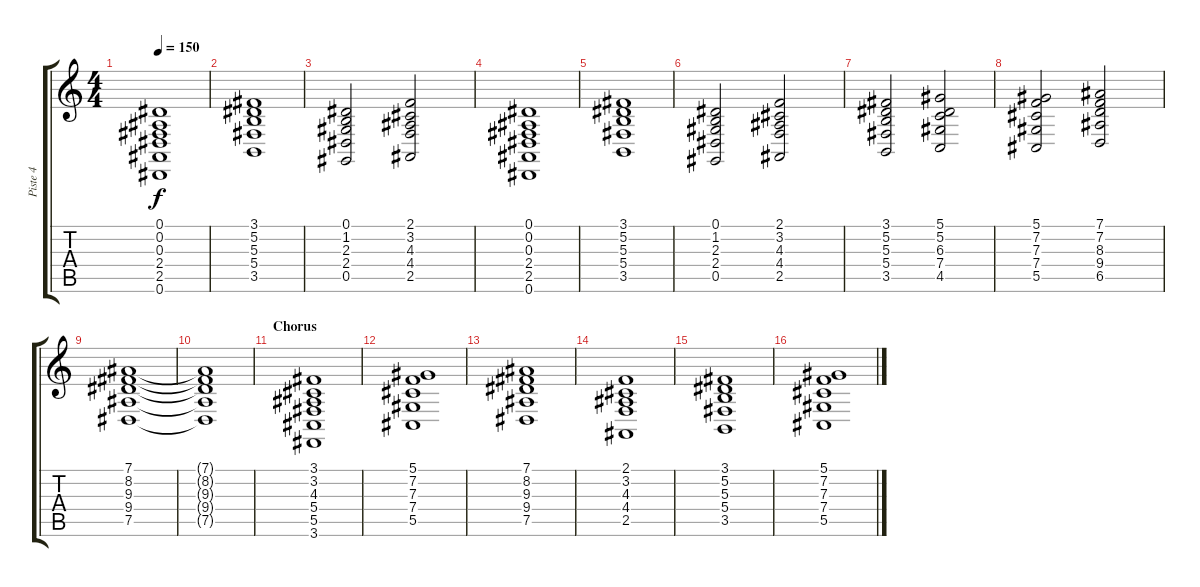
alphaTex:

\track ("Piste 4" "Piste 4") {instrument stringensemble1}
\staff {score tabs}
\tuning (Eb4 Bb3 Gb3 Db3 Ab2 Eb2) {hide}
\ts (4 4)
\tempo 150
\clef g2
\ks c
(0.1 0.2 0.3 2.4 2.5 0.6).1{dy f} |
(3.1 5.2 5.3 5.4 3.5).1 |
(0.1 1.2 2.3 2.4 0.5).2 (2.1 3.2 4.3 4.4 2.5).2 |
(0.1 0.2 0.3 2.4 2.5 0.6).1 |
(3.1 5.2 5.3 5.4 3.5).1 |
(0.1 1.2 2.3 2.4 0.5).2 (2.1 3.2 4.3 4.4 2.5).2 |
(3.1 5.2 5.3 5.4 3.5).2 (5.1 5.2 6.3 7.4 4.5).2 |
(5.1 7.2 7.3 7.4 5.5).2 (7.1 7.2 8.3 9.4 6.5).2 |
(7.1 8.2 9.3 9.4 7.5).1 |
(7.1{t} 8.2{t} 9.3{t} 9.4{t} 7.5{t}).1 |
\section ("" "Chorus")
(3.1 3.2 4.3 5.4 5.5 3.6).1 |
(5.1 7.2 7.3 7.4 5.5).1 |
(7.1 8.2 9.3 9.4 7.5).1 |
(2.1 3.2 4.3 4.4 2.5).1 |
(3.1 5.2 5.3 5.4 3.5).1 |
(5.1 7.2 7.3 7.4 5.5).1
